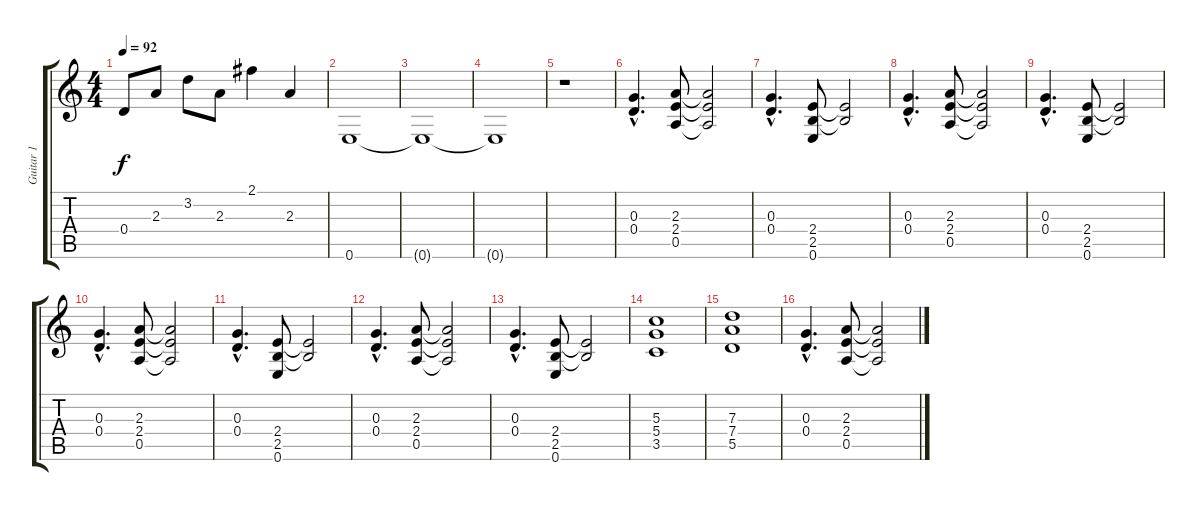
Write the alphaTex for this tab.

\track ("Guitar 1" "Guitar 1") {instrument electricguitarclean}
\staff {score tabs}
\tuning (E4 B3 G3 D3 A2 E2) {hide}
\ts (4 4)
\tempo 92
\clef g2
\ks c
0.4.8{dy f} 2.3.8 3.2.8 2.3.8 2.1.4 2.3.4 |
0.6.1 |
0.6{t}.1 |
0.6{t}.1 |
r.1 |
(0.3{hac} 0.4{hac}).4{d} (2.3 2.4 0.5).8 (2.3{t} 2.4{t} 0.5{t}).2 |
(0.3{hac} 0.4{hac}).4{d} (2.4 2.5 0.6).8 (2.4{t} 2.5{t}).2 |
(0.3{hac} 0.4{hac}).4{d} (2.3 2.4 0.5).8 (2.3{t} 2.4{t} 0.5{t}).2 |
(0.3{hac} 0.4{hac}).4{d} (2.4 2.5 0.6).8 (2.4{t} 2.5{t}).2 |
(0.3{hac} 0.4{hac}).4{d} (2.3 2.4 0.5).8 (2.3{t} 2.4{t} 0.5{t}).2 |
(0.3{hac} 0.4{hac}).4{d} (2.4 2.5 0.6).8 (2.4{t} 2.5{t}).2 |
(0.3{hac} 0.4{hac}).4{d} (2.3 2.4 0.5).8 (2.3{t} 2.4{t} 0.5{t}).2 |
(0.3{hac} 0.4{hac}).4{d} (2.4 2.5 0.6).8 (2.4{t} 2.5{t}).2 |
(5.3 5.4 3.5).1 |
(7.3 7.4 5.5).1 |
(0.3{hac} 0.4{hac}).4{d} (2.3 2.4 0.5).8 (2.3{t} 2.4{t} 0.5{t}).2
